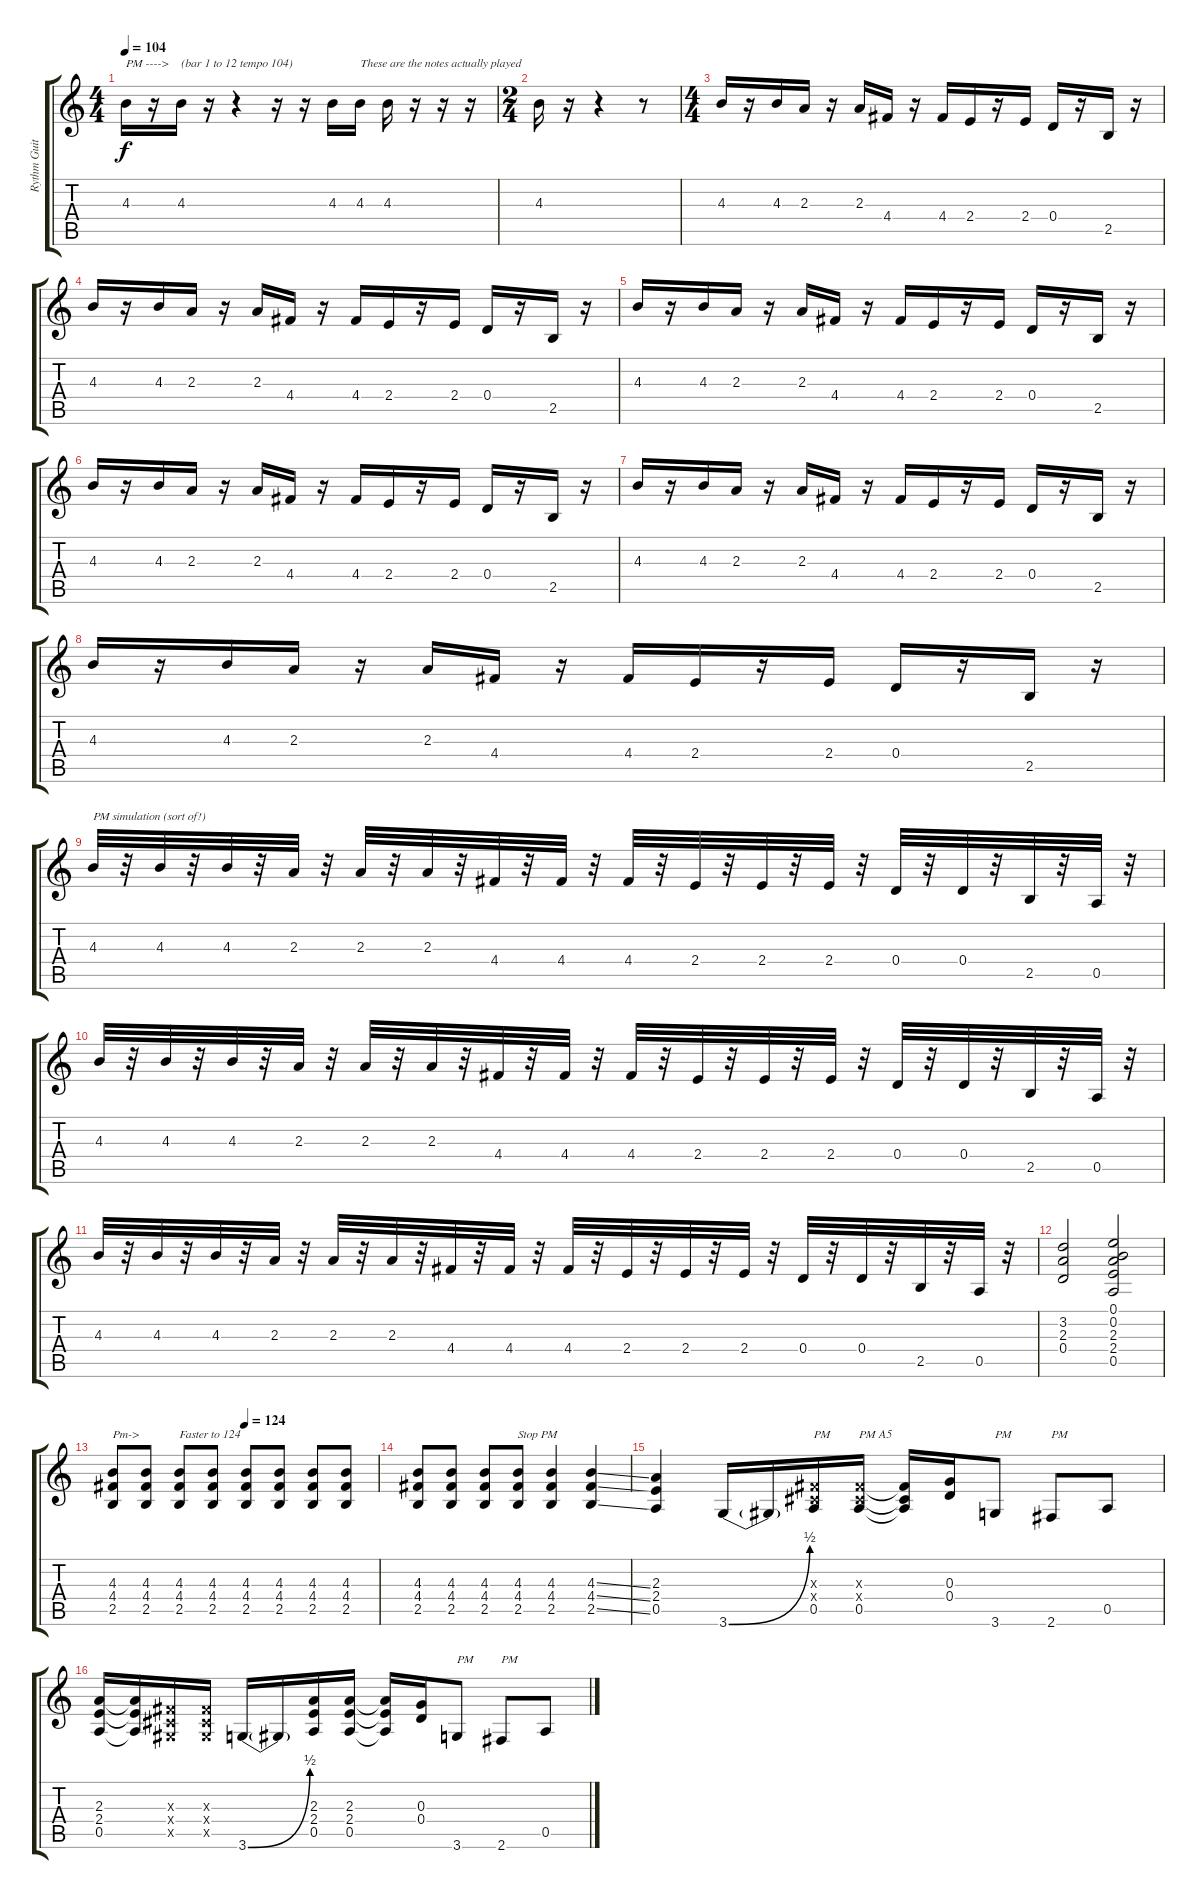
\track ("Rythm Guitar 1" "Rythm Guit") {instrument overdrivenguitar}
\staff {score tabs}
\tuning (E4 B3 G3 D3 A2 E2) {hide}
\ts (4 4)
\section ("" "")
\tempo 104
\clef g2
\ks c
4.3.16{txt "PM ---->" dy f instrument overdrivenguitar} r.16 4.3.16{txt "(bar 1 to 12 tempo 104)"} r.16 r.4 r.16 r.16 4.3.16 4.3.16{txt "These are the notes actually played"} 4.3.16 r.16 r.16 r.16 |
\ts (2 4)
4.3.16 r.16 r.4 r.8 |
\ts (4 4)
4.3.16 r.16 4.3.16 2.3.16 r.16 2.3.16 4.4.16 r.16 4.4.16 2.4.16 r.16 2.4.16 0.4.16 r.16 2.5.16 r.16 |
4.3.16 r.16 4.3.16 2.3.16 r.16 2.3.16 4.4.16 r.16 4.4.16 2.4.16 r.16 2.4.16 0.4.16 r.16 2.5.16 r.16 |
4.3.16 r.16 4.3.16 2.3.16 r.16 2.3.16 4.4.16 r.16 4.4.16 2.4.16 r.16 2.4.16 0.4.16 r.16 2.5.16 r.16 |
4.3.16 r.16 4.3.16 2.3.16 r.16 2.3.16 4.4.16 r.16 4.4.16 2.4.16 r.16 2.4.16 0.4.16 r.16 2.5.16 r.16 |
4.3.16 r.16 4.3.16 2.3.16 r.16 2.3.16 4.4.16 r.16 4.4.16 2.4.16 r.16 2.4.16 0.4.16 r.16 2.5.16 r.16 |
4.3.16 r.16 4.3.16 2.3.16 r.16 2.3.16 4.4.16 r.16 4.4.16 2.4.16 r.16 2.4.16 0.4.16 r.16 2.5.16 r.16 |
4.3.32{txt "PM simulation (sort of!)"} r.32 4.3.32 r.32 4.3.32 r.32 2.3.32 r.32 2.3.32 r.32 2.3.32 r.32 4.4.32 r.32 4.4.32 r.32 4.4.32 r.32 2.4.32 r.32 2.4.32 r.32 2.4.32 r.32 0.4.32 r.32 0.4.32 r.32 2.5.32 r.32 0.5.32 r.32 |
4.3.32 r.32 4.3.32 r.32 4.3.32 r.32 2.3.32 r.32 2.3.32 r.32 2.3.32 r.32 4.4.32 r.32 4.4.32 r.32 4.4.32 r.32 2.4.32 r.32 2.4.32 r.32 2.4.32 r.32 0.4.32 r.32 0.4.32 r.32 2.5.32 r.32 0.5.32 r.32 |
4.3.32 r.32 4.3.32 r.32 4.3.32 r.32 2.3.32 r.32 2.3.32 r.32 2.3.32 r.32 4.4.32 r.32 4.4.32 r.32 4.4.32 r.32 2.4.32 r.32 2.4.32 r.32 2.4.32 r.32 0.4.32 r.32 0.4.32 r.32 2.5.32 r.32 0.5.32 r.32 |
(3.2 2.3 0.4).2 (0.1 0.2 2.3 2.4 0.5).2 |
\tempo (124 0.5)
(4.3 4.4 2.5).8{txt "Pm->"} (4.3 4.4 2.5).8 (4.3 4.4 2.5).8{txt "Faster to 124"} (4.3 4.4 2.5).8 (4.3 4.4 2.5).8 (4.3 4.4 2.5).8 (4.3 4.4 2.5).8 (4.3 4.4 2.5).8 |
(4.3 4.4 2.5).8 (4.3 4.4 2.5).8 (4.3 4.4 2.5).8 (4.3 4.4 2.5).8{txt "Stop PM"} (4.3 4.4 2.5).4 (4.3{ss} 4.4{ss} 2.5{ss}).4 |
(2.3 2.4 0.5).4 3.6{be (bend 0 0 60 2)}.16 3.6{t}.16 (-1.3{x} -1.4{x} 0.5).16{txt "PM"} (-1.3{x} -1.4{x} 0.5).16{txt "PM A5"} (-1.3{t} -1.4{t} 0.5{t}).16 (0.3 0.4).16 3.6.8{txt "PM"} 2.6.8{txt "PM"} 0.5.8 |
(2.3 2.4 0.5).16 (2.3{t} 2.4{t} 0.5{t}).16 (-1.3{x} -1.4{x} -1.5{x}).16 (-1.3{x} -1.4{x} -1.5{x}).16 3.6{be (bend 0 0 60 2)}.16 3.6{t}.16 (2.3 2.4 0.5).16 (2.3 2.4 0.5).16 (2.3{t} 2.4{t} 0.5{t}).16 (0.3 0.4).16 3.6.8{txt "PM"} 2.6.8{txt "PM"} 0.5.8
